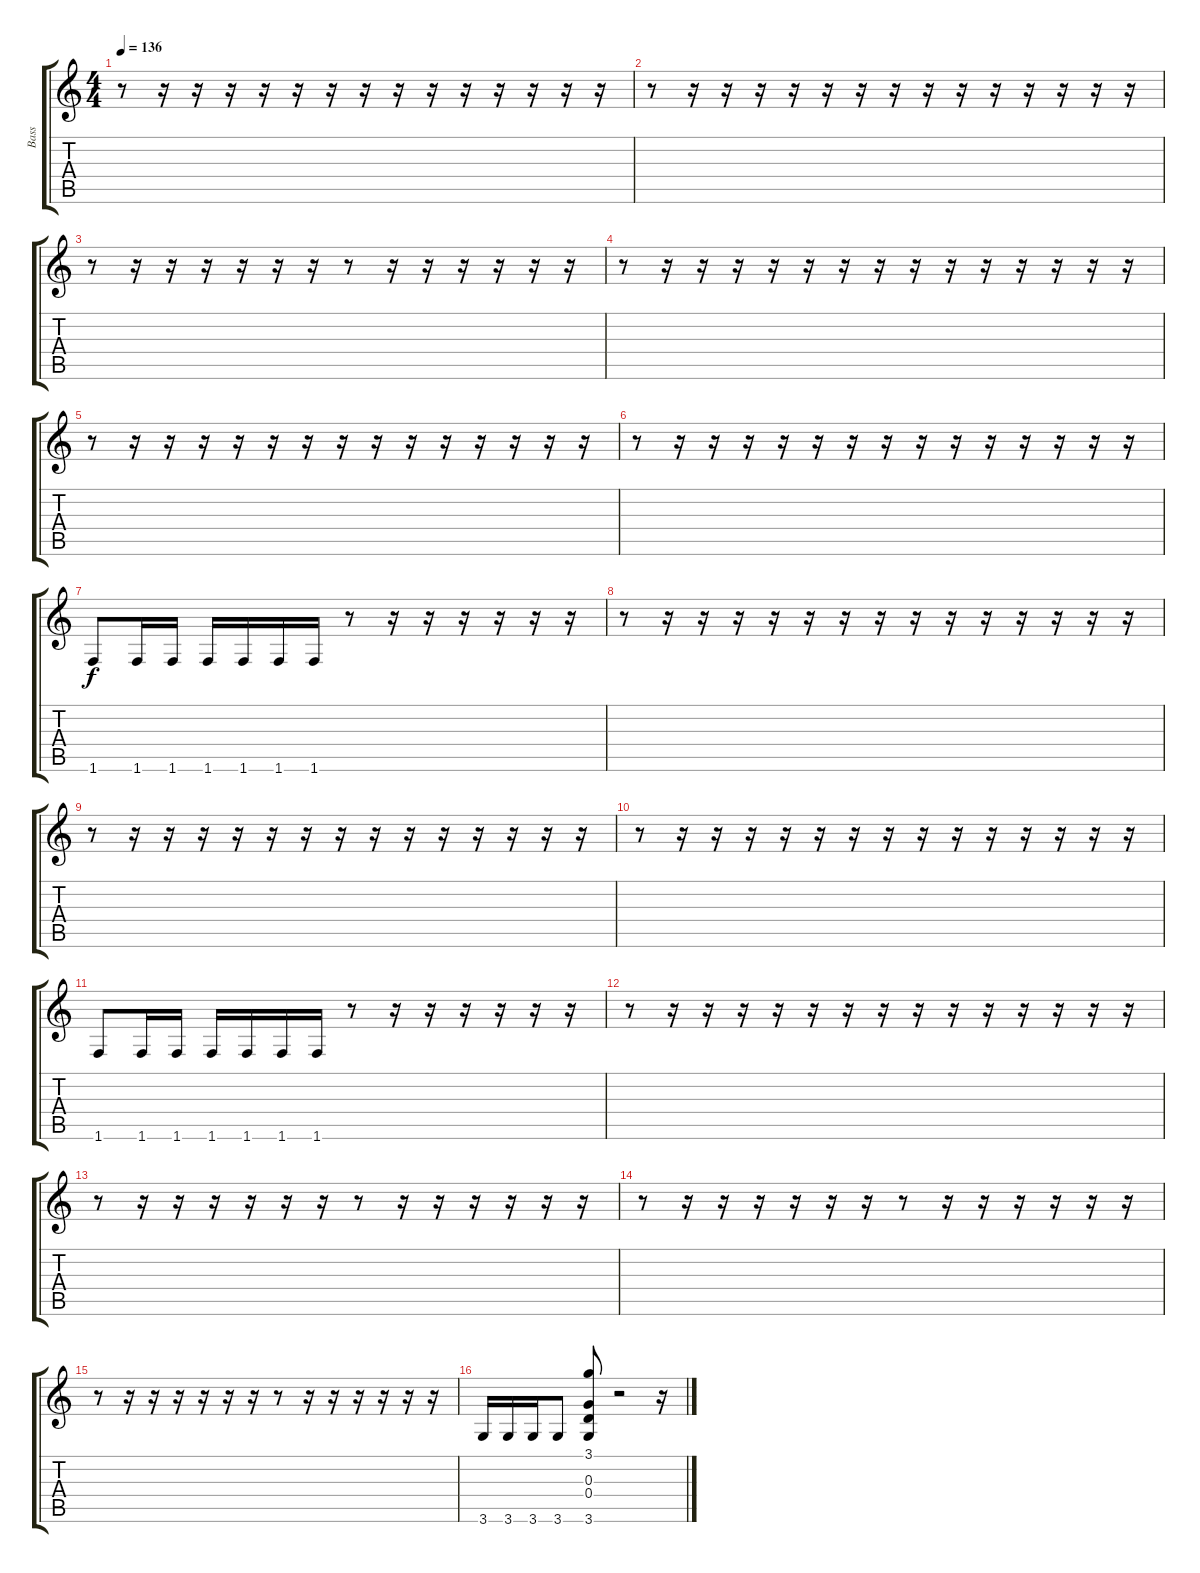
\track ("Bass" "Bass") {instrument electricbassfinger}
\staff {score tabs}
\tuning (E4 B3 G3 D3 A2 E2) {hide}
\ts (4 4)
\tempo 136
\clef g2
\ks c
r.8{dy f} r.16 r.16 r.16 r.16 r.16 r.16 r.16 r.16 r.16 r.16 r.16 r.16 r.16 r.16 |
r.8 r.16 r.16 r.16 r.16 r.16 r.16 r.16 r.16 r.16 r.16 r.16 r.16 r.16 r.16 |
r.8 r.16 r.16 r.16 r.16 r.16 r.16 r.8 r.16 r.16 r.16 r.16 r.16 r.16 |
r.8 r.16 r.16 r.16 r.16 r.16 r.16 r.16 r.16 r.16 r.16 r.16 r.16 r.16 r.16 |
r.8 r.16 r.16 r.16 r.16 r.16 r.16 r.16 r.16 r.16 r.16 r.16 r.16 r.16 r.16 |
r.8 r.16 r.16 r.16 r.16 r.16 r.16 r.16 r.16 r.16 r.16 r.16 r.16 r.16 r.16 |
1.6.8 1.6.16 1.6.16 1.6.16 1.6.16 1.6.16 1.6.16 r.8 r.16 r.16 r.16 r.16 r.16 r.16 |
r.8 r.16 r.16 r.16 r.16 r.16 r.16 r.16 r.16 r.16 r.16 r.16 r.16 r.16 r.16 |
r.8 r.16 r.16 r.16 r.16 r.16 r.16 r.16 r.16 r.16 r.16 r.16 r.16 r.16 r.16 |
r.8 r.16 r.16 r.16 r.16 r.16 r.16 r.16 r.16 r.16 r.16 r.16 r.16 r.16 r.16 |
1.6.8 1.6.16 1.6.16 1.6.16 1.6.16 1.6.16 1.6.16 r.8 r.16 r.16 r.16 r.16 r.16 r.16 |
r.8 r.16 r.16 r.16 r.16 r.16 r.16 r.16 r.16 r.16 r.16 r.16 r.16 r.16 r.16 |
r.8 r.16 r.16 r.16 r.16 r.16 r.16 r.8 r.16 r.16 r.16 r.16 r.16 r.16 |
r.8 r.16 r.16 r.16 r.16 r.16 r.16 r.8 r.16 r.16 r.16 r.16 r.16 r.16 |
r.8 r.16 r.16 r.16 r.16 r.16 r.16 r.8 r.16 r.16 r.16 r.16 r.16 r.16 |
3.6.16 3.6.16 3.6.16 3.6.8 (3.1 0.3 0.4 3.6).8 r.2 r.16
